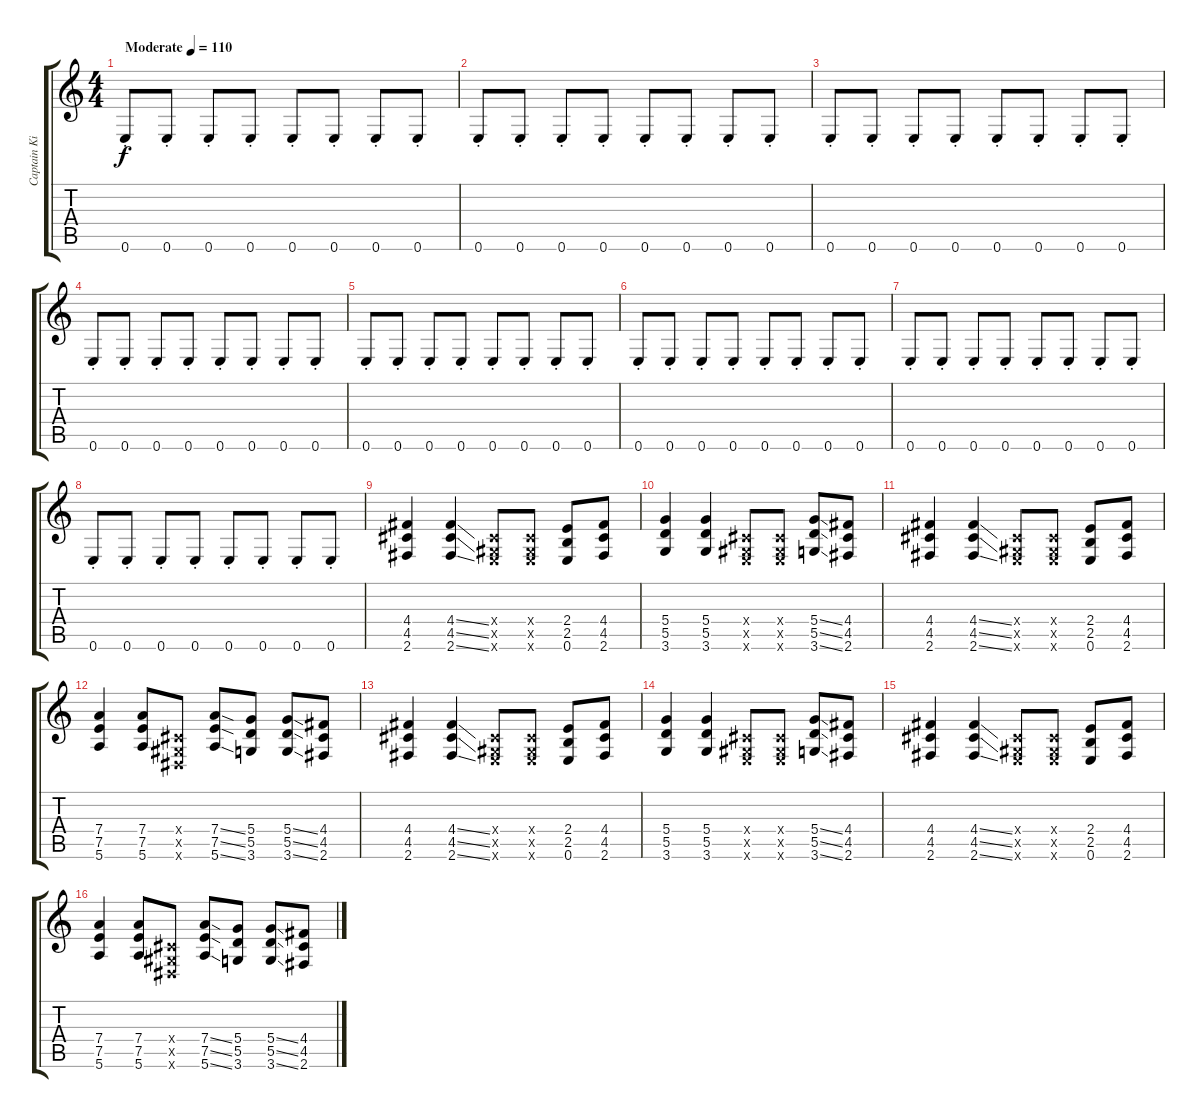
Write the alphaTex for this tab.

\track ("Captain Kirk" "Captain Ki") {instrument distortionguitar}
\staff {score tabs}
\tuning (E4 B3 G3 D3 A2 E2) {hide}
\ts (4 4)
\tempo (110 "Moderate")
\clef g2
\ks c
0.6{st}.8{dy f instrument distortionguitar} 0.6{st}.8 0.6{st}.8 0.6{st}.8 0.6{st}.8 0.6{st}.8 0.6{st}.8 0.6{st}.8 |
0.6{st}.8 0.6{st}.8 0.6{st}.8 0.6{st}.8 0.6{st}.8 0.6{st}.8 0.6{st}.8 0.6{st}.8 |
0.6{st}.8 0.6{st}.8 0.6{st}.8 0.6{st}.8 0.6{st}.8 0.6{st}.8 0.6{st}.8 0.6{st}.8 |
0.6{st}.8 0.6{st}.8 0.6{st}.8 0.6{st}.8 0.6{st}.8 0.6{st}.8 0.6{st}.8 0.6{st}.8 |
0.6{st}.8 0.6{st}.8 0.6{st}.8 0.6{st}.8 0.6{st}.8 0.6{st}.8 0.6{st}.8 0.6{st}.8 |
0.6{st}.8 0.6{st}.8 0.6{st}.8 0.6{st}.8 0.6{st}.8 0.6{st}.8 0.6{st}.8 0.6{st}.8 |
0.6{st}.8 0.6{st}.8 0.6{st}.8 0.6{st}.8 0.6{st}.8 0.6{st}.8 0.6{st}.8 0.6{st}.8 |
0.6{st}.8 0.6{st}.8 0.6{st}.8 0.6{st}.8 0.6{st}.8 0.6{st}.8 0.6{st}.8 0.6{st}.8 |
(4.4 4.5 2.6).4 (4.4{ss} 4.5{ss} 2.6{ss}).4 (-1.4{x} -1.5{x} 0.6{x}).8 (-1.4{x} -1.5{x} 0.6{x}).8 (2.4 2.5 0.6).8 (4.4 4.5 2.6).8 |
(5.4 5.5 3.6).4 (5.4 5.5 3.6).4 (-1.4{x} -1.5{x} 0.6{x}).8 (-1.4{x} -1.5{x} 0.6{x}).8 (5.4{ss} 5.5{ss} 3.6{ss}).8 (4.4 4.5 2.6).8 |
(4.4 4.5 2.6).4 (4.4{ss} 4.5{ss} 2.6{ss}).4 (-1.4{x} -1.5{x} 0.6{x}).8 (-1.4{x} -1.5{x} 0.6{x}).8 (2.4 2.5 0.6).8 (4.4 4.5 2.6).8 |
(7.4 7.5 5.6).4 (7.4 7.5 5.6).8 (-1.4{x} -1.5{x} -1.6{x}).8 (7.4{ss} 7.5{ss} 5.6{ss}).8 (5.4 5.5 3.6).8 (5.4{ss} 5.5{ss} 3.6{ss}).8 (4.4 4.5 2.6).8 |
(4.4 4.5 2.6).4 (4.4{ss} 4.5{ss} 2.6{ss}).4 (-1.4{x} -1.5{x} 0.6{x}).8 (-1.4{x} -1.5{x} 0.6{x}).8 (2.4 2.5 0.6).8 (4.4 4.5 2.6).8 |
(5.4 5.5 3.6).4 (5.4 5.5 3.6).4 (-1.4{x} -1.5{x} 0.6{x}).8 (-1.4{x} -1.5{x} 0.6{x}).8 (5.4{ss} 5.5{ss} 3.6{ss}).8 (4.4 4.5 2.6).8 |
(4.4 4.5 2.6).4 (4.4{ss} 4.5{ss} 2.6{ss}).4 (-1.4{x} -1.5{x} 0.6{x}).8 (-1.4{x} -1.5{x} 0.6{x}).8 (2.4 2.5 0.6).8 (4.4 4.5 2.6).8 |
(7.4 7.5 5.6).4 (7.4 7.5 5.6).8 (-1.4{x} -1.5{x} -1.6{x}).8 (7.4{ss} 7.5{ss} 5.6{ss}).8 (5.4 5.5 3.6).8 (5.4{ss} 5.5{ss} 3.6{ss}).8 (4.4 4.5 2.6).8
